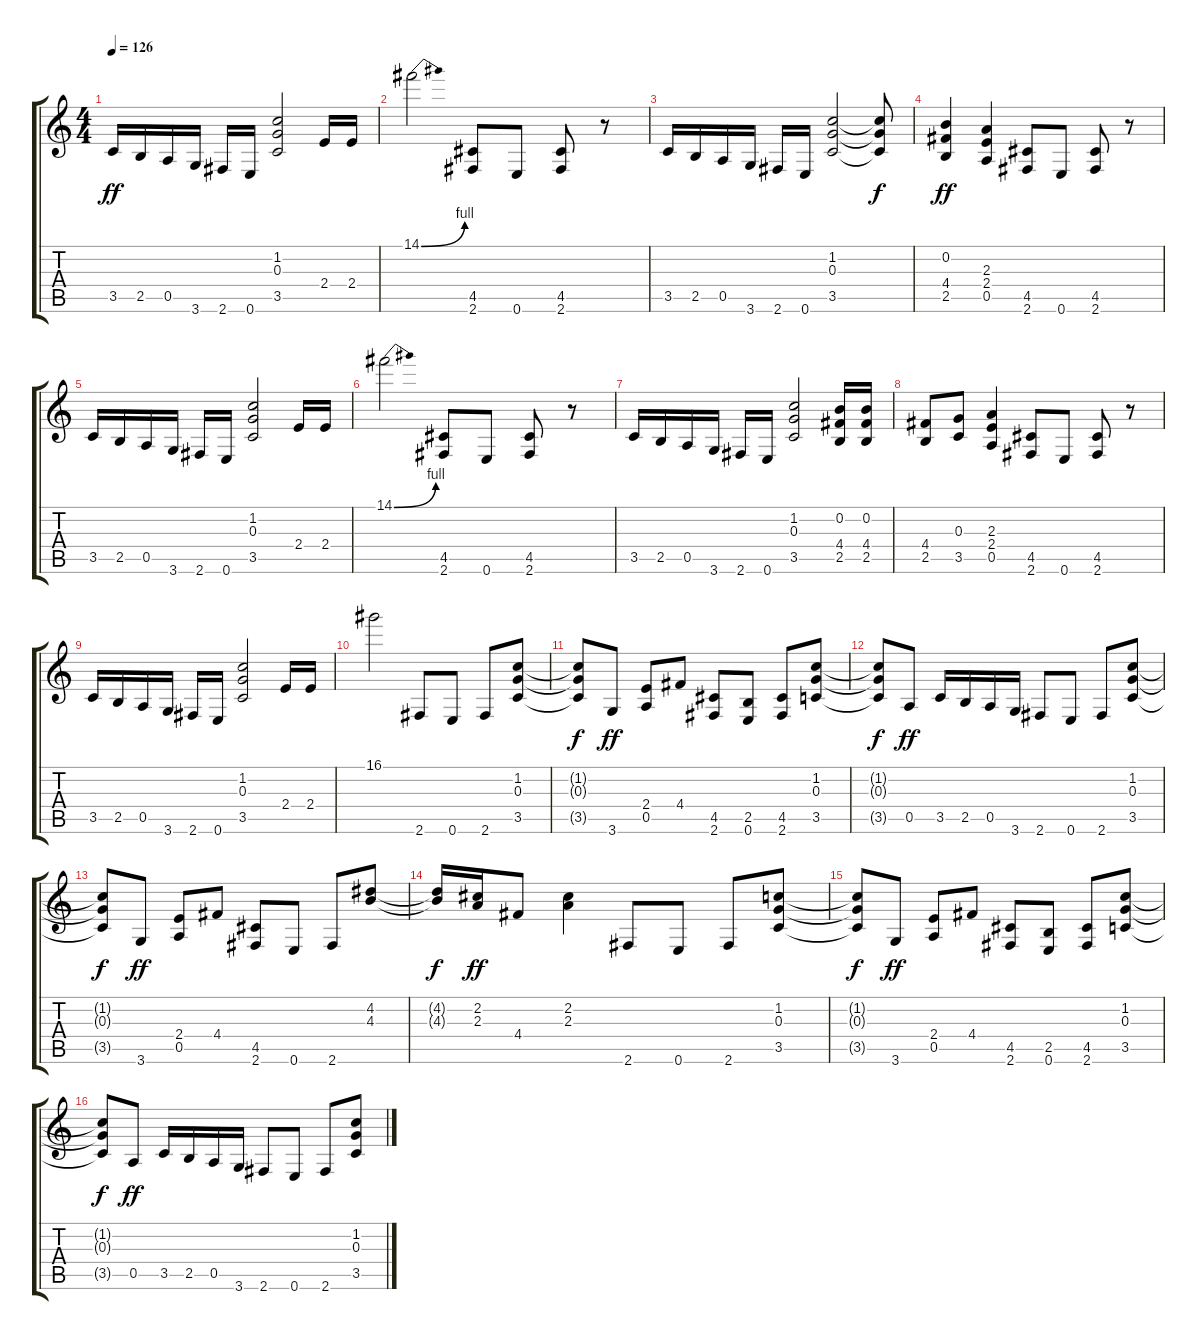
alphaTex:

\track "" {instrument distortionguitar}
\staff {score tabs}
\tuning (E4 B3 G3 D3 A2 E2) {hide}
\ts (4 4)
\tempo 126
\clef g2
\ks c
3.5.16{dy ff} 2.5.16 0.5.16 3.6.16 2.6.16 0.6.16 (1.2 0.3 3.5).2 2.4.16 2.4.16 |
14.1{be (bend 0 0 60 4)}.2 (4.5 2.6).8 0.6.8 (4.5 2.6).8 r.8 |
3.5.16 2.5.16 0.5.16 3.6.16 2.6.16 0.6.16 (1.2 0.3 3.5).2 (1.2{t} 0.3{t} 3.5{t}).8{dy f} |
(0.2 4.4 2.5).4{dy ff} (2.3 2.4 0.5).4 (4.5 2.6).8 0.6.8 (4.5 2.6).8 r.8 |
3.5.16 2.5.16 0.5.16 3.6.16 2.6.16 0.6.16 (1.2 0.3 3.5).2 2.4.16 2.4.16 |
14.1{be (bend 0 0 60 4)}.2 (4.5 2.6).8 0.6.8 (4.5 2.6).8 r.8 |
3.5.16 2.5.16 0.5.16 3.6.16 2.6.16 0.6.16 (1.2 0.3 3.5).2 (0.2 4.4 2.5).16 (0.2 4.4 2.5).16 |
(4.4 2.5).8 (0.3 3.5).8 (2.3 2.4 0.5).4 (4.5 2.6).8 0.6.8 (4.5 2.6).8 r.8 |
3.5.16 2.5.16 0.5.16 3.6.16 2.6.16 0.6.16 (1.2 0.3 3.5).2 2.4.16 2.4.16 |
16.1.2 2.6.8 0.6.8 2.6.8 (1.2 0.3 3.5).8 |
(1.2{t} 0.3{t} 3.5{t}).8{dy f} 3.6.8{dy ff} (2.4 0.5).8 4.4.8 (4.5 2.6).8 (2.5 0.6).8 (4.5 2.6).8 (1.2 0.3 3.5).8 |
(1.2{t} 0.3{t} 3.5{t}).8{dy f} 0.5.8{dy ff} 3.5.16 2.5.16 0.5.16 3.6.16 2.6.8 0.6.8 2.6.8 (1.2 0.3 3.5).8 |
(1.2{t} 0.3{t} 3.5{t}).8{dy f} 3.6.8{dy ff} (2.4 0.5).8 4.4.8 (4.5 2.6).8 0.6.8 2.6.8 (4.2 4.3).8 |
(4.2{t} 4.3{t}).16{dy f} (2.2 2.3).16{dy ff} 4.4.8 (2.2 2.3).4 2.6.8 0.6.8 2.6.8 (1.2 0.3 3.5).8 |
(1.2{t} 0.3{t} 3.5{t}).8{dy f} 3.6.8{dy ff} (2.4 0.5).8 4.4.8 (4.5 2.6).8 (2.5 0.6).8 (4.5 2.6).8 (1.2 0.3 3.5).8 |
(1.2{t} 0.3{t} 3.5{t}).8{dy f} 0.5.8{dy ff} 3.5.16 2.5.16 0.5.16 3.6.16 2.6.8 0.6.8 2.6.8 (1.2 0.3 3.5).8
